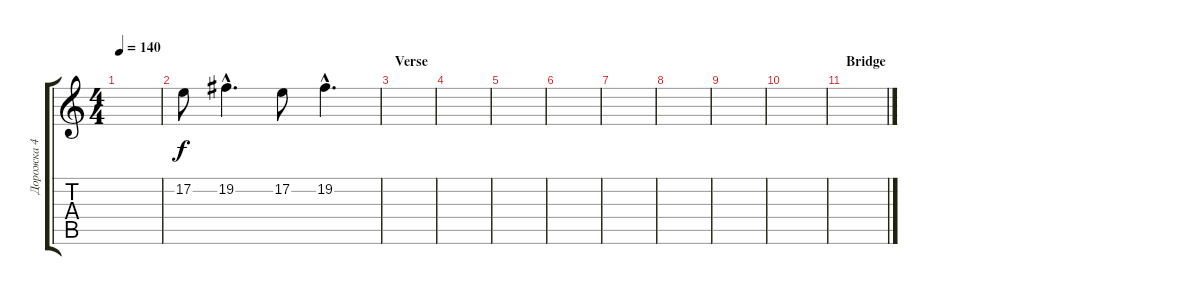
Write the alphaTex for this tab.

\track ("Дорожка 4" "Дорожка 4") {instrument stringensemble1}
\staff {score tabs}
\tuning (E4 B3 G3 D3 A2 E2) {hide}
\ts (4 4)
\tempo 140
\clef g2
\ks c
|
17.2.8 19.2{hac}.4{d} 17.2.8 19.2{hac}.4{d} |
\section ("" "Verse")
|
|
|
|
|
|
|
|
\section ("" "Bridge")
